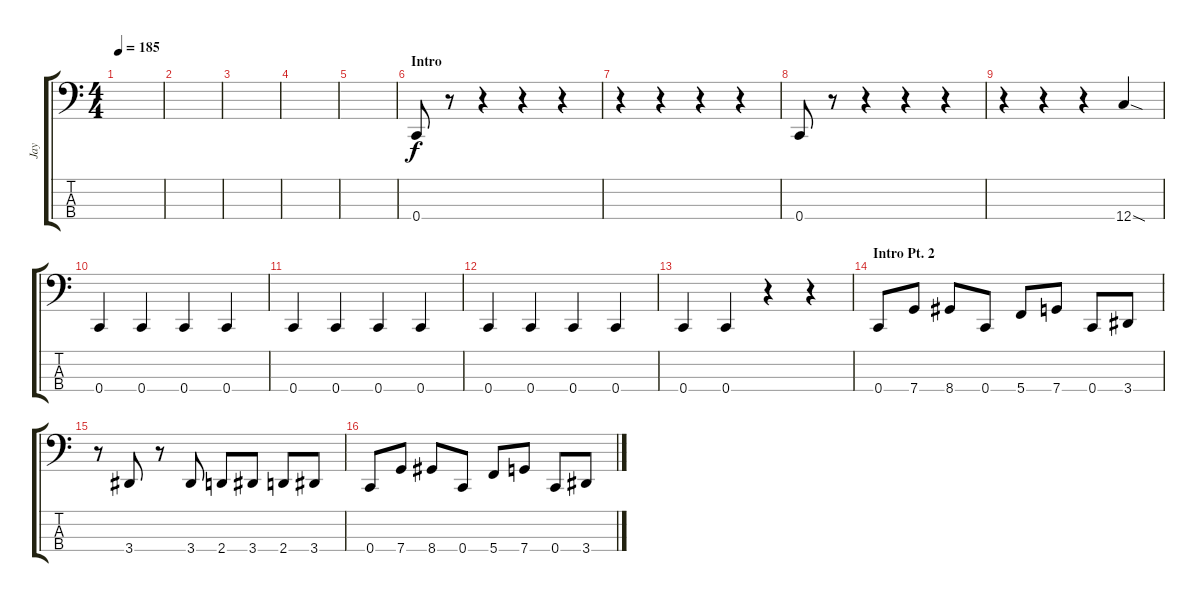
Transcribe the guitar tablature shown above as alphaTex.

\track ("Jay" "Jay") {instrument electricbasspick}
\staff {score tabs}
\tuning (F2 C2 G1 C1) {hide}
\ts (4 4)
\tempo 185
\clef f4
\ks c
|
|
|
|
|
\section ("" "Intro")
0.4.8 r.8 r.4 r.4 r.4 |
r.4 r.4 r.4 r.4 |
0.4.8 r.8 r.4 r.4 r.4 |
r.4 r.4 r.4 12.4{sod}.4 |
0.4.4 0.4.4 0.4.4 0.4.4 |
0.4.4 0.4.4 0.4.4 0.4.4 |
0.4.4 0.4.4 0.4.4 0.4.4 |
0.4.4 0.4.4 r.4 r.4 |
\section ("" "Intro Pt. 2")
0.4.8 7.4.8 8.4.8 0.4.8 5.4.8 7.4.8 0.4.8 3.4.8 |
r.8 3.4.8 r.8 3.4.8 2.4.8 3.4.8 2.4.8 3.4.8 |
0.4.8 7.4.8 8.4.8 0.4.8 5.4.8 7.4.8 0.4.8 3.4.8
